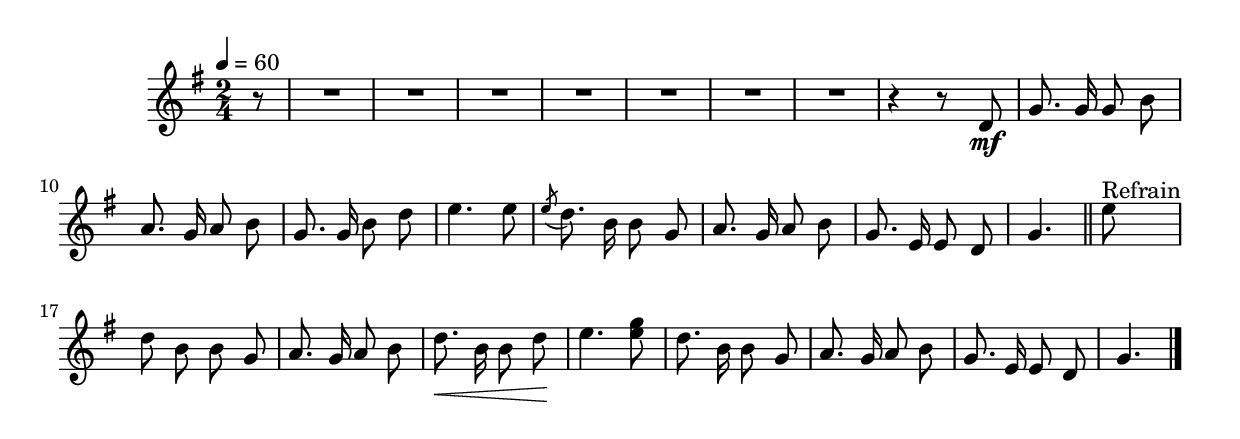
\version "2.16"
\include "italiano.ly"

\header {
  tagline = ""
  composer = ""
}

MetriqueArmure = {
  \tempo 4=60
  \time 2/4
  \key sol \major
}

italique = { \override Score . LyricText #'font-shape = #'italic }

roman = { \override Score . LyricText #'font-shape = #'roman }

MusiqueCouplet = \relative do' {
  \partial 8 r8
  R2*7
  r4 r8 re\mf
  sol8. sol16 sol8 si
  la8. sol16 la8 si
  sol8. sol16 si8 re
  mi4. mi8
  \acciaccatura mi8 re8. si16 si8 sol
  la8. sol16 la8 si
  sol8. mi16 mi8 re
  sol4. \bar "||"
}

MusiqueRefrain = \relative do'' {
  mi8^"Refrain"
  re8 si si sol
  la8. sol16 la8 si
  re8.\< si16 si8 re\!
  mi4. <mi sol>8
  re8. si16 si8 sol
  la8. sol16 la8 si
  sol8. mi16 mi8 re
  sol4. \bar "|."
}

Paroles = \lyricmode {
  
}

\score{
  <<
    \new Staff <<
      \set Staff.midiInstrument = "flute"
      \set Staff.autoBeaming = ##f
      \new Voice = "theme" {
        \override Score.PaperColumn #'keep-inside-line = ##t
        \MetriqueArmure
        \MusiqueCouplet
        \MusiqueRefrain
      }
    >>
    \new Lyrics \lyricsto theme {
      \Paroles
    }
  >>
  \layout{}
  \midi{}
}
